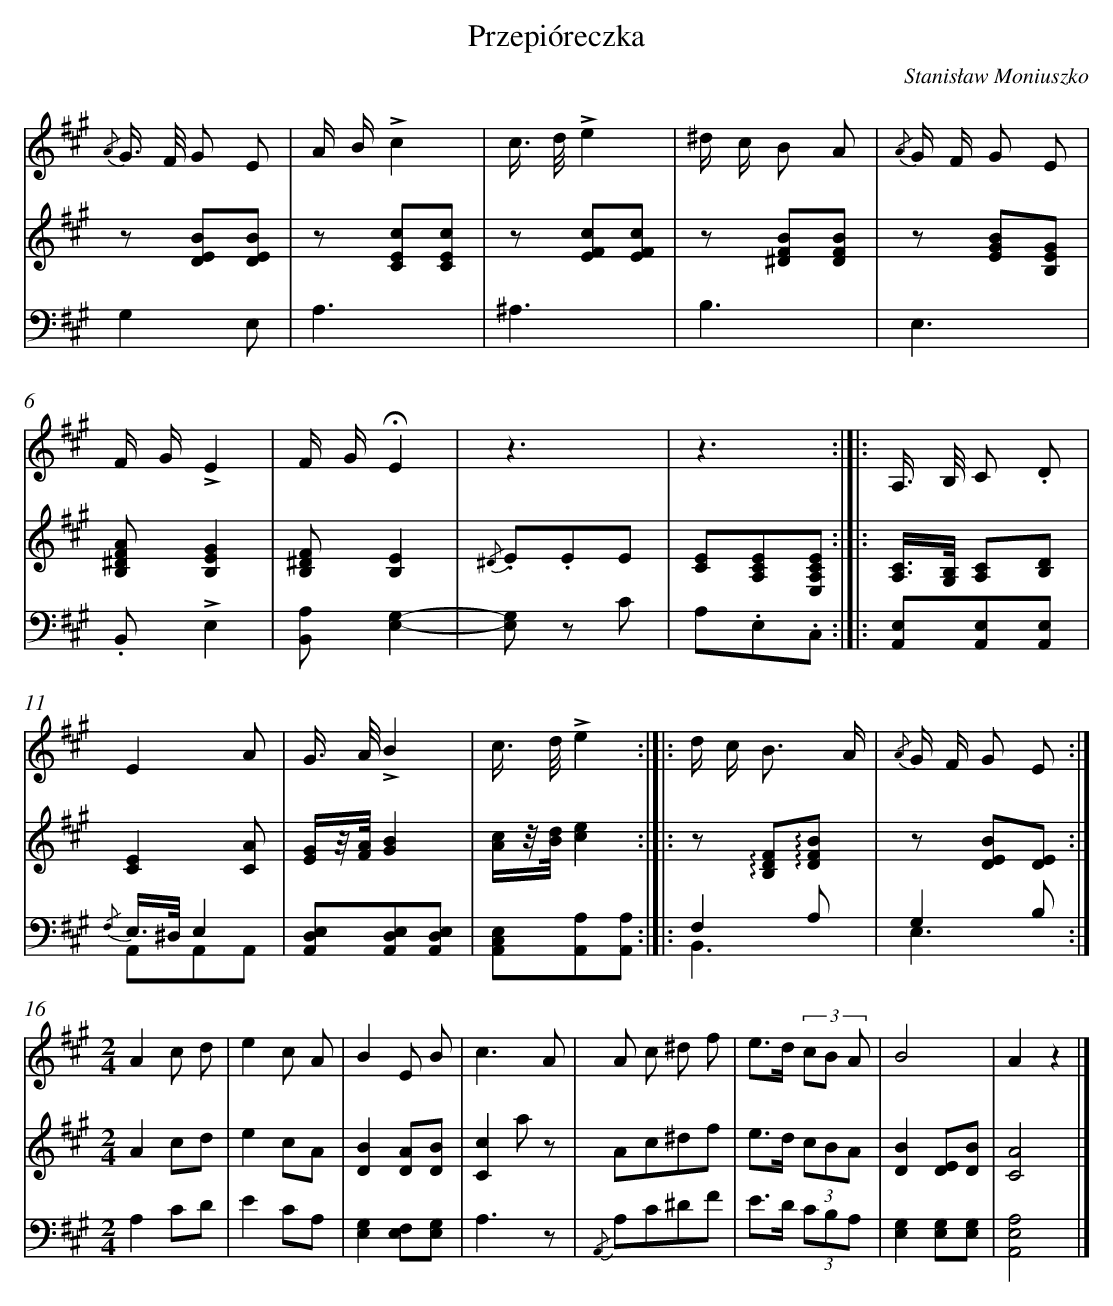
X:1
T: Przepióreczka
C: Stanisław Moniuszko
L: 1/8
V: 1 clef=treble
V: 2 clef=treble
V: 3 clef=bass
K: A
[V:1] {/A} G/> F/ G E |
[V:2] z [BED][BED] |
[V:3] G,2E, |
[V:1] A/ B/!accent!c2 |
[V:2] z [cEC][cEC] |
[V:3] A,3 |
[V:1] c/> d/!accent!e2 |
[V:2] z [cFE][cFE] |
[V:3] ^A,3 |
[V:1] ^d/ c/ B A |
[V:2] z [BF^D][BFD] |
[V:3] B,3 |
[V:1] {/A} G/ F/ G E |
[V:2] z [BGE][GEB,] |
[V:3] E,3 |
[V:1] F/ G/!accent!E2 |
[V:2] [AF^DB,][G2E2B,2] |
[V:3] .B,,!accent!E,2 |
[V:1] F/ G/!fermata!E2 |
[V:2] [F^DB,][E2B,2] |
[V:3] [A,B,,][G,2E,2]- |
[V:1] z3 |
[V:2] {/^D} .E.EE |
[V:3] [G,E,] z C |
[V:1] z3 :|]|:
[V:2] [EC][ECA,][ECA,E,] :|]|:
[V:3] A,.E,.C, :|]|:
[V:1] A,/> B,/ C .D |
[V:2] [C/A,/]>[B,/G,/] [CA,][DB,] |
[V:3] [E,A,,][E,A,,][E,A,,] |
[V:1] E2A |
[V:2] [E2C2][AC] |
[V:3] {/F,} E,/>^D,/E,2 & A,,A,,A,, |
[V:1] G/> A/!accent!B2 |
[V:2] [G/E/]z//[A//F//][B2G2] |
[V:3] [E,D,A,,][E,D,A,,][E,D,A,,] |
[V:1] c/> d/!accent!e2 :|]|:
[V:2] [c/A/]z//[d//B//][e2c2] :|]|:
[V:3] [E,C,A,,][A,A,,][A,A,,] :|]|:
[V:1] d/ c< B A/ |
[V:2] z !arpeggio![FDB,]!arpeggio![BFD] |
[V:3] F,2A, & B,,3 |
[V:1] {/A} G/ F/ G E :|]
[V:2] z [BED][ED] :|]
[V:3] G,2B, & E,3 :|]
[V:1] [M:2/4]A2c d |
[V:2] [M:2/4]A2cd |
[V:3] [M:2/4]A,2CD |
[V:1] e2c A |
[V:2] e2cA |
[V:3] E2CA, |
[V:1] B2E B |
[V:2] [B2D2][AD][BD] |
[V:3] [G,2E,2][F,E,][G,E,] |
[V:1] c3A |
[V:2] [c2C2]a z |
[V:3] A,3z |
[V:1] A c ^d f |
[V:2] Ac^df |
[V:3] {/A,,} A,C^DF |
[V:1] e>d (3cB A |
[V:2] e>d (3cBA |
[V:3] E>D (3CB,A, |
[V:1] B4 |
[V:2] [B2D2][ED][BD] |
[V:3] [G,2E,2][G,E,][G,E,] |
[V:1] A2z2 |]
[V:2] [A4C4] |]
[V:3] [A,4E,4A,,4] |]
